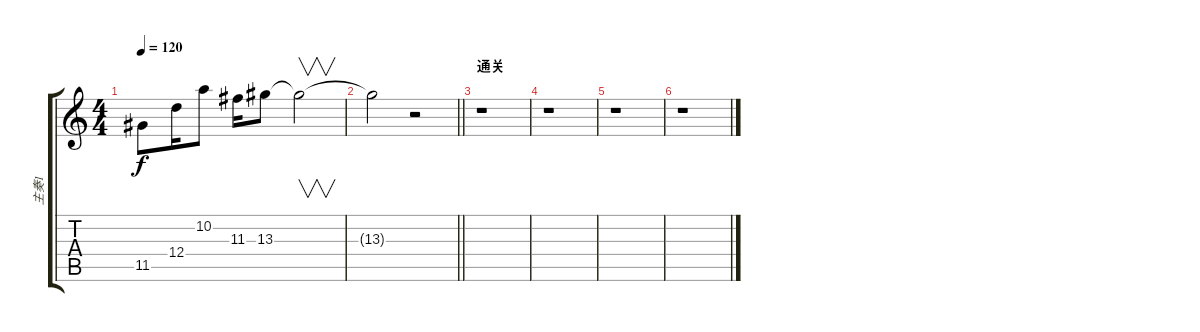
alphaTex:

\track ("主奏1" "主奏1") {instrument overdrivenguitar}
\staff {score tabs}
\tuning (E4 B3 G3 D3 A2 E2) {hide}
\ts (4 4)
\tempo 120
\clef g2
\ks c
11.5.8{dy f} 12.4.16 10.2.8 11.3.16 13.3.8 13.3{t}.2{v} |
\barLineRight lightlight
13.3{t}.2 r.2 |
\section ("" "通关")
r.1 |
r.1 |
r.1 |
r.1
